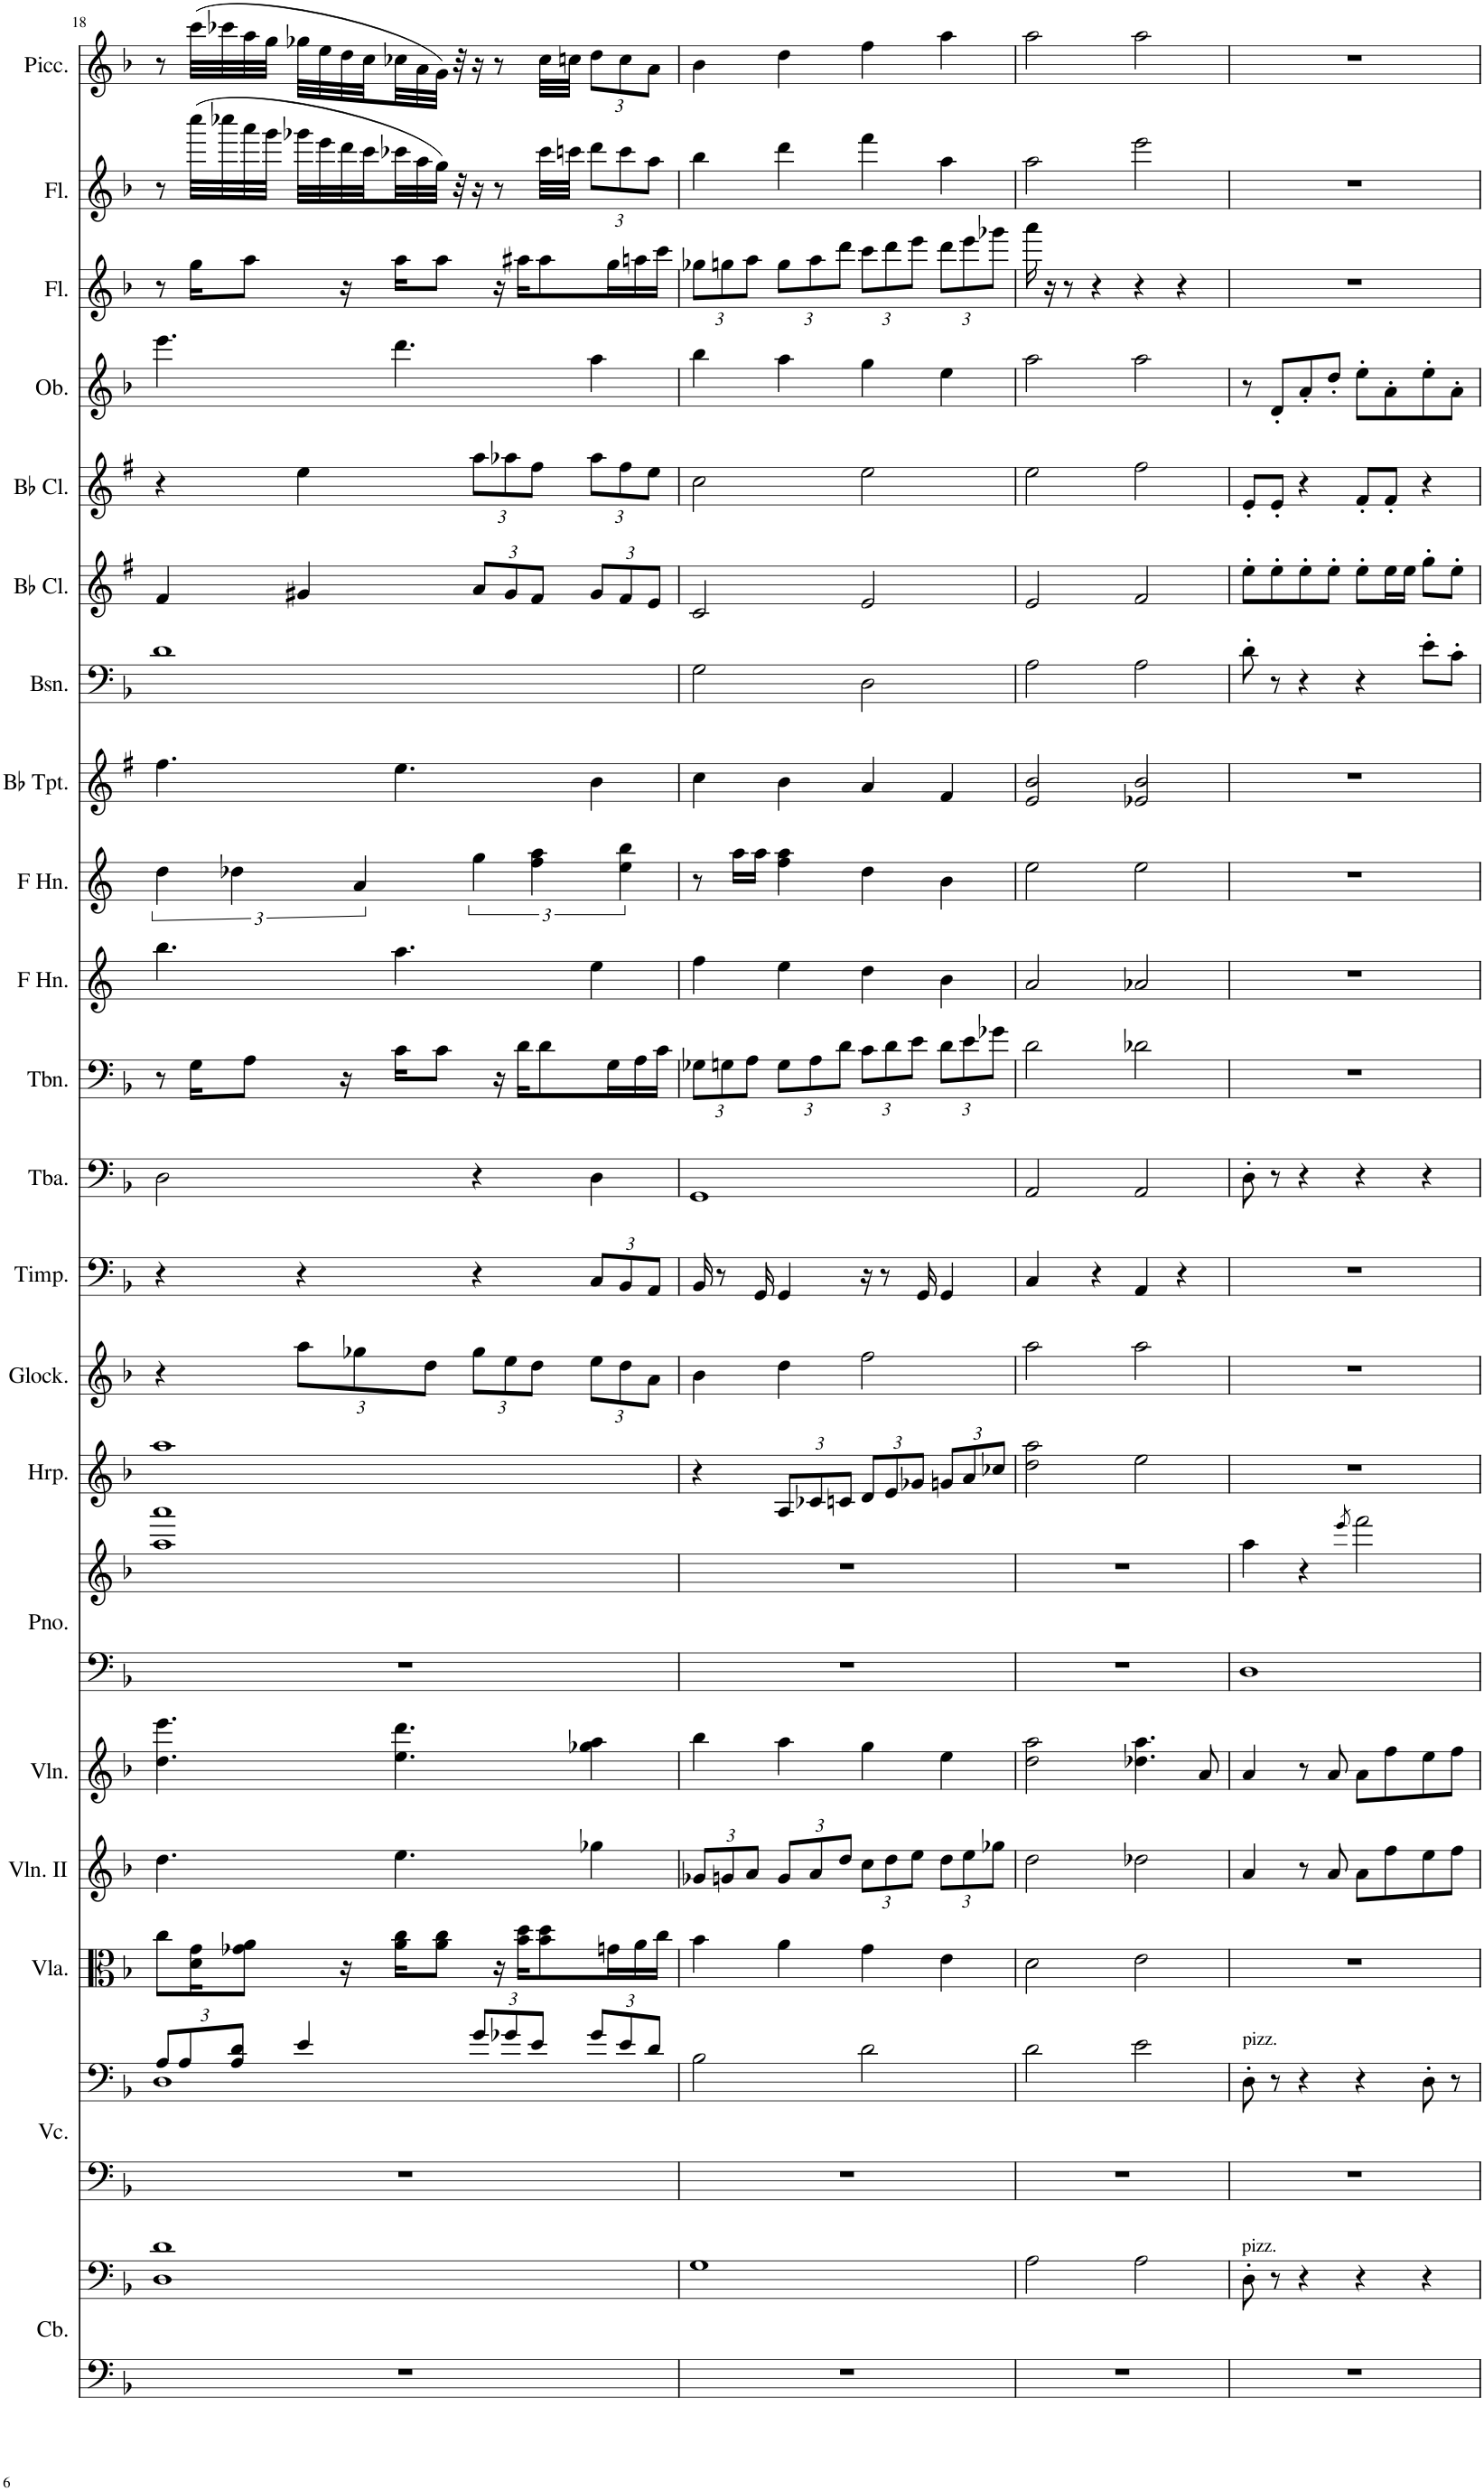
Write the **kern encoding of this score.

**kern	**kern	**kern	**kern	**kern	**kern	**kern	**kern	**kern	**kern	**kern	**kern	**kern	**kern	**kern	**kern	**kern	**kern	**kern	**kern	**kern	**kern	**kern	**kern
*part21	*part21	*part20	*part20	*part19	*part18	*part17	*part16	*part16	*part15	*part14	*part13	*part12	*part11	*part10	*part9	*part8	*part7	*part6	*part5	*part4	*part3	*part2	*part1
*staff24	*staff23	*staff22	*staff21	*staff20	*staff19	*staff18	*staff17	*staff16	*staff15	*staff14	*staff13	*staff12	*staff11	*staff10	*staff9	*staff8	*staff7	*staff6	*staff5	*staff4	*staff3	*staff2	*staff1
*I"Contrabass	*	*I"Violoncello	*	*I"Viola	*I"Violin II	*I"Violin	*I"Piano	*	*I"Harp	*I"Glockenspiel	*I"Timpani	*I"Tuba	*I"Trombone	*I"Horn in F	*I"Horn in F	*I"Bb Trumpet	*I"Bassoon	*I"Bb Clarinet	*I"Bb Clarinet	*I"Oboe	*I"Flute	*I"Flute	*I"Piccolo
*I'Cb.	*	*I'Vc.	*	*I'Vla.	*I'Vln. II	*I'Vln.	*I'Pno.	*	*I'Hrp.	*I'Glock.	*I'Timp.	*I'Tba.	*I'Tbn.	*	*	*I'Bb Tpt.	*I'Bsn.	*I'Bb Cl.	*I'Bb Cl.	*I'Ob.	*I'Fl.	*I'Fl.	*I'Picc.
!!LO:PB:g=z
*clefF4	*clefF4	*clefF4	*clefF4	*clefC3	*clefG2	*clefG2	*clefF4	*clefG2	*clefG2	*clefG2	*clefF4	*clefF4	*clefF4	*clefG2	*clefG2	*clefG2	*clefF4	*clefG2	*clefG2	*clefG2	*clefG2	*clefG2	*clefG2
*Trd7c12	*Trd7c12	*	*	*	*	*	*	*	*	*Trd-14c-24	*	*	*	*Trd4c7	*Trd4c7	*Trd1c2	*	*Trd1c2	*Trd1c2	*	*	*	*Trd-7c-12
*k[b-]	*k[b-]	*k[b-]	*k[b-]	*k[b-]	*k[b-]	*k[b-]	*k[b-]	*k[b-]	*k[b-]	*k[b-]	*k[b-]	*k[b-]	*k[b-]	*k[]	*k[]	*k[f#]	*k[b-]	*k[f#]	*k[f#]	*k[b-]	*k[b-]	*k[b-]	*k[b-]
*M4/4	*M4/4	*M4/4	*M4/4	*M4/4	*M4/4	*M4/4	*M4/4	*M4/4	*M4/4	*M4/4	*M4/4	*M4/4	*M4/4	*M4/4	*M4/4	*M4/4	*M4/4	*M4/4	*M4/4	*M4/4	*M4/4	*M4/4	*M4/4
*	*	*	*Xbrackettup	*	*	*	*	*	*	*	*	*	*	*	*	*	*	*	*	*	*	*	*
=18	=18	=18	=18	=18	=18	=18	=18	=18	=18	=18	=18	=18	=18	=18	=18	=18	=18	=18	=18	=18	=18	=18	=18
*	*	*	*^	*	*	*	*	*	*	*	*	*	*	*	*	*	*	*	*	*	*	*	*
1r	1D 1d	1r	12A/L	1D	8cc\L	4.dd\	4.dd\ 4.eee\	1r	1aa 1aaa	1aa	4r	4r	2D\	8r	4.bb\	6dd\	4.ff#\	1d	4f#/	4r	4.eee\	8r	8r	8r
.	.	.	12A/	.	.	.	.	.	.	.	.	.	.	.	.	.	.	.	.	.	.	.	.	.
.	.	.	.	.	16d\ 16g\K	.	.	.	.	.	.	.	.	16G\KL	.	.	.	.	.	.	.	16gg\KL	(32cccc\LLL	(32ccc\LLL
.	.	.	.	.	.	.	.	.	.	.	.	.	.	.	.	.	.	.	.	.	.	.	32cccc-X\	32ccc-X\
.	.	.	12A/ 12d/J	.	.	.	.	.	.	.	.	.	.	.	.	6dd-X\	.	.	.	.	.	.	.	.
.	.	.	.	.	8g-X\ 8a\J	.	.	.	.	.	.	.	.	8A\J	.	.	.	.	.	.	.	8aa\J	32aaa\	32aa\
.	.	.	.	.	.	.	.	.	.	.	.	.	.	.	.	.	.	.	.	.	.	.	32ggg\JJJ	32gg\JJJ
*	*	*	*	*	*	*	*	*	*	*	*Xbrackettup	*	*	*	*	*	*	*	*	*	*	*	*	*
.	.	.	4e/	.	.	.	.	.	.	.	12aa\L	4r	.	.	.	.	.	.	4g#X/	4ee\	.	.	32ggg-X\LLL	32gg-X\LLL
.	.	.	.	.	.	.	.	.	.	.	.	.	.	.	.	.	.	.	.	.	.	.	32eee\	32ee\
.	.	.	.	.	16r	.	.	.	.	.	.	.	.	16r	.	.	.	.	.	.	.	16r	32ddd\	32dd\
.	.	.	.	.	.	.	.	.	.	.	12gg-X\	.	.	.	.	6a/	.	.	.	.	.	.	.	.
.	.	.	.	.	.	.	.	.	.	.	.	.	.	.	.	.	.	.	.	.	.	.	32ccc\	32cc\
.	.	.	.	.	16a\ 16cc\KL	4.ee\	4.ee\ 4.ddd\	.	.	.	.	.	.	16c\KL	4.aa\	.	4.ee\	.	.	.	4.ddd\	16aa\KL	32ccc-X\	32cc-X\
.	.	.	.	.	.	.	.	.	.	.	.	.	.	.	.	.	.	.	.	.	.	.	32aa\	32a\
.	.	.	.	.	.	.	.	.	.	.	12dd\J	.	.	.	.	.	.	.	.	.	.	.	.	.
.	.	.	.	.	8a\ 8cc\J	.	.	.	.	.	.	.	.	8c\J	.	.	.	.	.	.	.	8aa\J	32gg\JJJ)	32g\JJJ)
.	.	.	.	.	.	.	.	.	.	.	.	.	.	.	.	.	.	.	.	.	.	.	32r	32r
*	*	*	*	*	*	*	*	*	*	*	*	*	*	*	*	*	*	*	*Xbrackettup	*Xbrackettup	*	*	*	*
.	.	.	12g/L	.	.	.	.	.	.	.	12gg-\L	4r	4r	.	.	6gg\	.	.	12a/L	12aa\L	.	.	16r	16r
.	.	.	.	.	16r	.	.	.	.	.	.	.	.	16r	.	.	.	.	.	.	.	16r	8r	8r
.	.	.	12g-X/	.	.	.	.	.	.	.	12ee\	.	.	.	.	.	.	.	12g#/	12aa-X\	.	.	.	.
.	.	.	.	.	16b-\ 16dd\KL	.	.	.	.	.	.	.	.	16d\KL	.	.	.	.	.	.	.	16aa#X\KL	.	.
.	.	.	12e/J	.	.	.	.	.	.	.	12dd\J	.	.	.	.	6ff\ 6aa\	.	.	12f#/J	12ff#\J	.	.	.	.
.	.	.	.	.	8b-\ 8dd\	.	.	.	.	.	.	.	.	8d\	.	.	.	.	.	.	.	8aa#\	32ccc-\LLL	32cc-\LLL
.	.	.	.	.	.	.	.	.	.	.	.	.	.	.	.	.	.	.	.	.	.	.	32cccn\JJJ	32ccn\JJJ
*	*	*	*	*	*	*	*	*	*	*	*	*Xbrackettup	*	*	*	*	*	*	*	*	*	*	*Xbrackettup	*Xbrackettup
.	.	.	12g-/L	.	.	4gg-X\	4gg-X\ 4aa\	.	.	.	12ee\L	12C/L	4D\	.	4ee\	.	4b\	.	12g#/L	12aa-\L	4aa\	.	12ddd\L	12dd\L
.	.	.	.	.	16gn\L	.	.	.	.	.	.	.	.	16G\L	.	.	.	.	.	.	.	16gg\L	.	.
.	.	.	12e/	.	.	.	.	.	.	.	12dd\	12BB-/	.	.	.	6ee\ 6bb\	.	.	12f#/	12ff#\	.	.	12ccc\	12cc\
.	.	.	.	.	16a\	.	.	.	.	.	.	.	.	16A\	.	.	.	.	.	.	.	16aan\	.	.
.	.	.	12d/J	.	.	.	.	.	.	.	12a\J	12AA/J	.	.	.	.	.	.	12e/J	12ee\J	.	.	12aa\J	12a\J
.	.	.	.	.	16cc\JJ	.	.	.	.	.	.	.	.	16c\JJ	.	.	.	.	.	.	.	16ccc\JJ	.	.
*	*	*	*v	*v	*	*	*	*	*	*	*	*	*	*	*	*	*	*	*	*	*	*	*	*
=19	=19	=19	=19	=19	=19	=19	=19	=19	=19	=19	=19	=19	=19	=19	=19	=19	=19	=19	=19	=19	=19	=19	=19
*	*	*	*	*	*Xbrackettup	*	*	*	*	*	*	*	*Xbrackettup	*	*	*	*	*	*	*	*Xbrackettup	*	*
1r	1G	1r	2B-\	4b-\	12g-X/L	4bb-\	1r	1r	4r	4b-\	16BB-/	1GG	12G-X\L	4ff\	8r	4cc\	2G\	2c/	2cc\	4bb-\	12gg-X\L	4bb-\	4b-\
.	.	.	.	.	.	.	.	.	.	.	8r	.	.	.	.	.	.	.	.	.	.	.	.
.	.	.	.	.	12gn/	.	.	.	.	.	.	.	12Gn\	.	.	.	.	.	.	.	12ggn\	.	.
.	.	.	.	.	.	.	.	.	.	.	.	.	.	.	16aa\LL	.	.	.	.	.	.	.	.
.	.	.	.	.	12a/J	.	.	.	.	.	.	.	12A\J	.	.	.	.	.	.	.	12aa\J	.	.
.	.	.	.	.	.	.	.	.	.	.	16GG/	.	.	.	16aa\JJ	.	.	.	.	.	.	.	.
*	*	*	*	*	*	*	*	*	*Xbrackettup	*	*	*	*	*	*	*	*	*	*	*	*	*	*
.	.	.	.	4a\	12g/L	4aa\	.	.	12A/L	4dd\	4GG/	.	12G\L	4ee\	4ff\ 4aa\	4b\	.	.	.	4aa\	12gg\L	4ddd\	4dd\
.	.	.	.	.	12a/	.	.	.	12c-X/	.	.	.	12A\	.	.	.	.	.	.	.	12aa\	.	.
.	.	.	.	.	12dd/J	.	.	.	12cn/J	.	.	.	12d\J	.	.	.	.	.	.	.	12ddd\J	.	.
.	.	.	2d\	4g\	12cc\L	4gg\	.	.	12d/L	2ff\	16r	.	12c\L	4dd\	4dd\	4a/	2D\	2e/	2ee\	4gg\	12ccc\L	4fff\	4ff\
.	.	.	.	.	.	.	.	.	.	.	8r	.	.	.	.	.	.	.	.	.	.	.	.
.	.	.	.	.	12dd\	.	.	.	12e/	.	.	.	12d\	.	.	.	.	.	.	.	12ddd\	.	.
.	.	.	.	.	12ee\J	.	.	.	12g-X/J	.	.	.	12e\J	.	.	.	.	.	.	.	12eee\J	.	.
.	.	.	.	.	.	.	.	.	.	.	16GG/	.	.	.	.	.	.	.	.	.	.	.	.
.	.	.	.	4e\	12dd\L	4ee\	.	.	12gn/L	.	4GG/	.	12d\L	4b\	4b\	4f#/	.	.	.	4ee\	12ddd\L	4aa\	4aa\
.	.	.	.	.	12ee\	.	.	.	12a/	.	.	.	12e\	.	.	.	.	.	.	.	12eee\	.	.
.	.	.	.	.	12gg-X\J	.	.	.	12cc-X/J	.	.	.	12g-X\J	.	.	.	.	.	.	.	12ggg-X\J	.	.
=20	=20	=20	=20	=20	=20	=20	=20	=20	=20	=20	=20	=20	=20	=20	=20	=20	=20	=20	=20	=20	=20	=20	=20
1r	2A\	1r	2d\	2d\	2dd\	2dd\ 2aa\	1r	1r	2dd\ 2aa\	2aa\	4C/	2AA/	2d\	2a/	2ee\	2e/ 2b/	2A\	2e/	2ee\	2aa\	16aaa\	2aa\	2aa\
.	.	.	.	.	.	.	.	.	.	.	.	.	.	.	.	.	.	.	.	.	16r	.	.
.	.	.	.	.	.	.	.	.	.	.	.	.	.	.	.	.	.	.	.	.	8r	.	.
.	.	.	.	.	.	.	.	.	.	.	4r	.	.	.	.	.	.	.	.	.	4r	.	.
.	2A\	.	2e\	2e\	2dd-X\	4.dd-X\ 4.aa\	.	.	2ee\	2aa\	4AA/	2AA/	2d-X\	2a-X/	2ee\	2e-X/ 2b/	2A\	2f#/	2ff#\	2aa\	4r	2eee\	2aa\
.	.	.	.	.	.	.	.	.	.	.	4r	.	.	.	.	.	.	.	.	.	4r	.	.
.	.	.	.	.	.	8a/	.	.	.	.	.	.	.	.	.	.	.	.	.	.	.	.	.
=21	=21	=21	=21	=21	=21	=21	=21	=21	=21	=21	=21	=21	=21	=21	=21	=21	=21	=21	=21	=21	=21	=21	=21
!	!	!	!LO:TX:a:t=pizz.	!	!	!	!	!	!	!	!	!	!	!	!	!	!	!	!	!	!	!	!
!	!LO:TX:a:t=pizz.	!	!	!	!	!	!	!	!	!	!	!	!	!	!	!	!	!	!	!	!	!	!
1r	8D'\	1r	8D'\	1r	4a/	4a/	1D	4aa\	1r	1r	1r	8D'\	1r	1r	1r	1r	8d'\	8ee'\L	8e'/L	8r	1r	1r	1r
.	8r	.	8r	.	.	.	.	.	.	.	.	8r	.	.	.	.	8r	8ee'\	8e'/J	8d'/L	.	.	.
.	4r	.	4r	.	8r	8r	.	4r	.	.	.	4r	.	.	.	.	4r	8ee'\	4r	8a'/	.	.	.
.	.	.	.	.	8a/	8a/	.	.	.	.	.	.	.	.	.	.	.	8ee'\J	.	8dd'/J	.	.	.
.	.	.	.	.	.	.	.	8qeee/	.	.	.	.	.	.	.	.	.	.	.	.	.	.	.
.	4r	.	4r	.	8a\L	8a\L	.	2fff\	.	.	.	4r	.	.	.	.	4r	8ee'\L	8f#'/L	8ee'\L	.	.	.
.	.	.	.	.	8ff\	8ff\	.	.	.	.	.	.	.	.	.	.	.	16ee\L	8f#'/J	8a'\	.	.	.
.	.	.	.	.	.	.	.	.	.	.	.	.	.	.	.	.	.	16ee\JJ	.	.	.	.	.
.	4r	.	8D'\	.	8ee\	8ee\	.	.	.	.	.	4r	.	.	.	.	8e'\L	8gg'\L	4r	8ee'\	.	.	.
.	.	.	8r	.	8ff\J	8ff\J	.	.	.	.	.	.	.	.	.	.	8c'\J	8ee'\J	.	8a'\J	.	.	.
=	=	=	=	=	=	=	=	=	=	=	=	=	=	=	=	=	=	=	=	=	=	=	=
*-	*-	*-	*-	*-	*-	*-	*-	*-	*-	*-	*-	*-	*-	*-	*-	*-	*-	*-	*-	*-	*-	*-	*-
